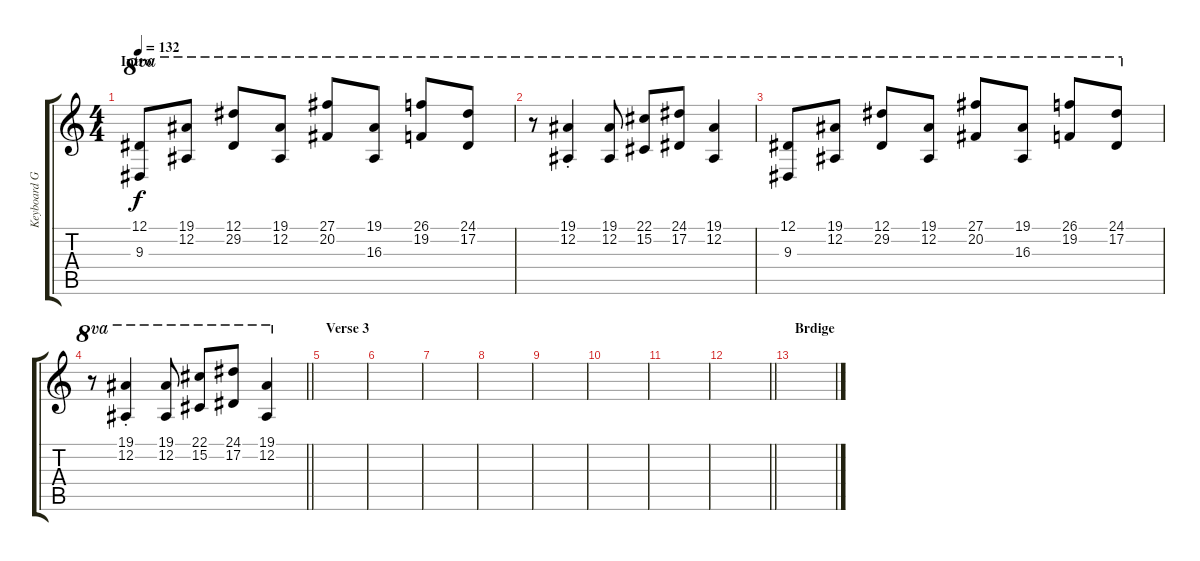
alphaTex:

\track ("Keyboard Glockenspiel" "Keyboard G") {instrument glockenspiel}
\staff {score tabs}
\tuning (Eb4 Bb3 Gb3 Db3 Ab2 Eb2) {hide}
\ts (4 4)
\section ("" "Intro")
\tempo 132
\clef g2
\ks c
(12.1 9.3).8{ot 8va dy f} (19.1 12.2).8{ot 8va} (12.1 29.2).8{ot 8va} (19.1 12.2).8{ot 8va} (27.1 20.2).8{ot 8va} (19.1 16.3).8{ot 8va} (26.1 19.2).8{ot 8va} (24.1 17.2).8{ot 8va} |
r.8{ot 8va} (19.1{st} 12.2{st}).4{ot 8va} (19.1 12.2).8{ot 8va} (22.1 15.2).8{ot 8va} (24.1 17.2).8{ot 8va} (19.1 12.2).4{ot 8va} |
(12.1 9.3).8{ot 8va} (19.1 12.2).8{ot 8va} (12.1 29.2).8{ot 8va} (19.1 12.2).8{ot 8va} (27.1 20.2).8{ot 8va} (19.1 16.3).8{ot 8va} (26.1 19.2).8{ot 8va} (24.1 17.2).8{ot 8va} |
\barLineRight lightlight
r.8{ot 8va} (19.1{st} 12.2{st}).4{ot 8va} (19.1 12.2).8{ot 8va} (22.1 15.2).8{ot 8va} (24.1 17.2).8{ot 8va} (19.1 12.2).4{ot 8va} |
\section ("" "Verse 3")
|
|
|
|
|
|
|
\barLineRight lightlight
|
\section ("" "Brdige")
